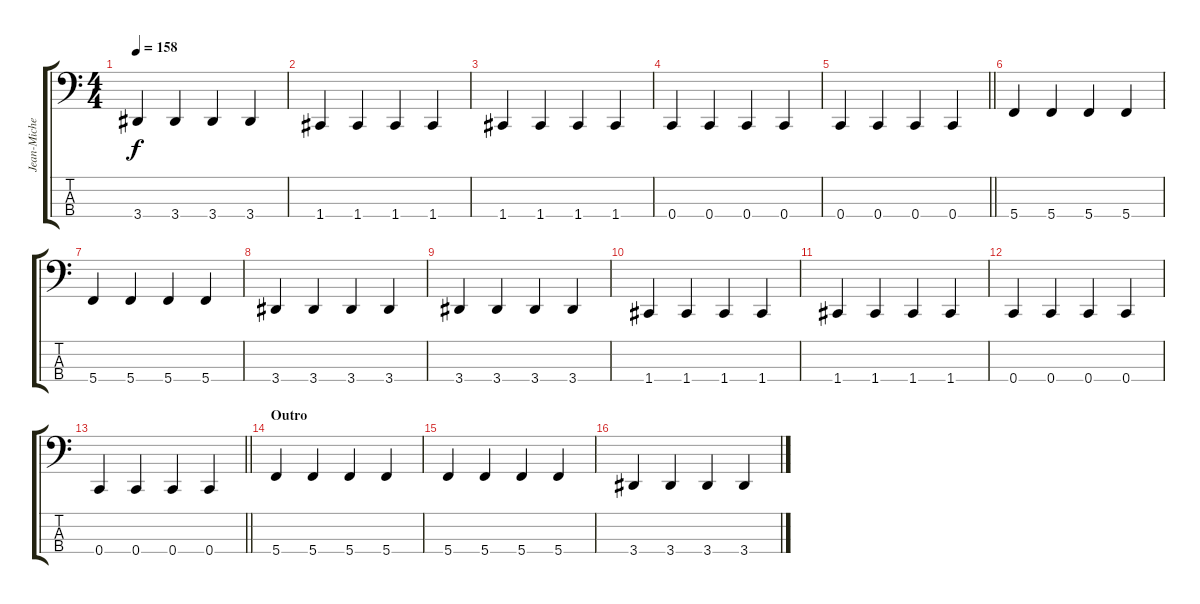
\track ("Jean-Michel Labadie" "Jean-Miche") {instrument electricbassfinger}
\staff {score tabs}
\tuning (F2 C2 G1 C1) {hide}
\ts (4 4)
\tempo 158
\clef f4
\ks c
3.4.4{dy f} 3.4.4 3.4.4 3.4.4 |
1.4.4 1.4.4 1.4.4 1.4.4 |
1.4.4 1.4.4 1.4.4 1.4.4 |
0.4.4 0.4.4 0.4.4 0.4.4 |
\barLineRight lightlight
0.4.4 0.4.4 0.4.4 0.4.4 |
\section ("" "")
5.4.4 5.4.4 5.4.4 5.4.4 |
5.4.4 5.4.4 5.4.4 5.4.4 |
3.4.4 3.4.4 3.4.4 3.4.4 |
3.4.4 3.4.4 3.4.4 3.4.4 |
1.4.4 1.4.4 1.4.4 1.4.4 |
1.4.4 1.4.4 1.4.4 1.4.4 |
0.4.4 0.4.4 0.4.4 0.4.4 |
\barLineRight lightlight
0.4.4 0.4.4 0.4.4 0.4.4{volume 12} |
\section ("" "Outro")
5.4.4 5.4.4 5.4.4 5.4.4 |
5.4.4 5.4.4 5.4.4 5.4.4 |
3.4.4 3.4.4 3.4.4 3.4.4
